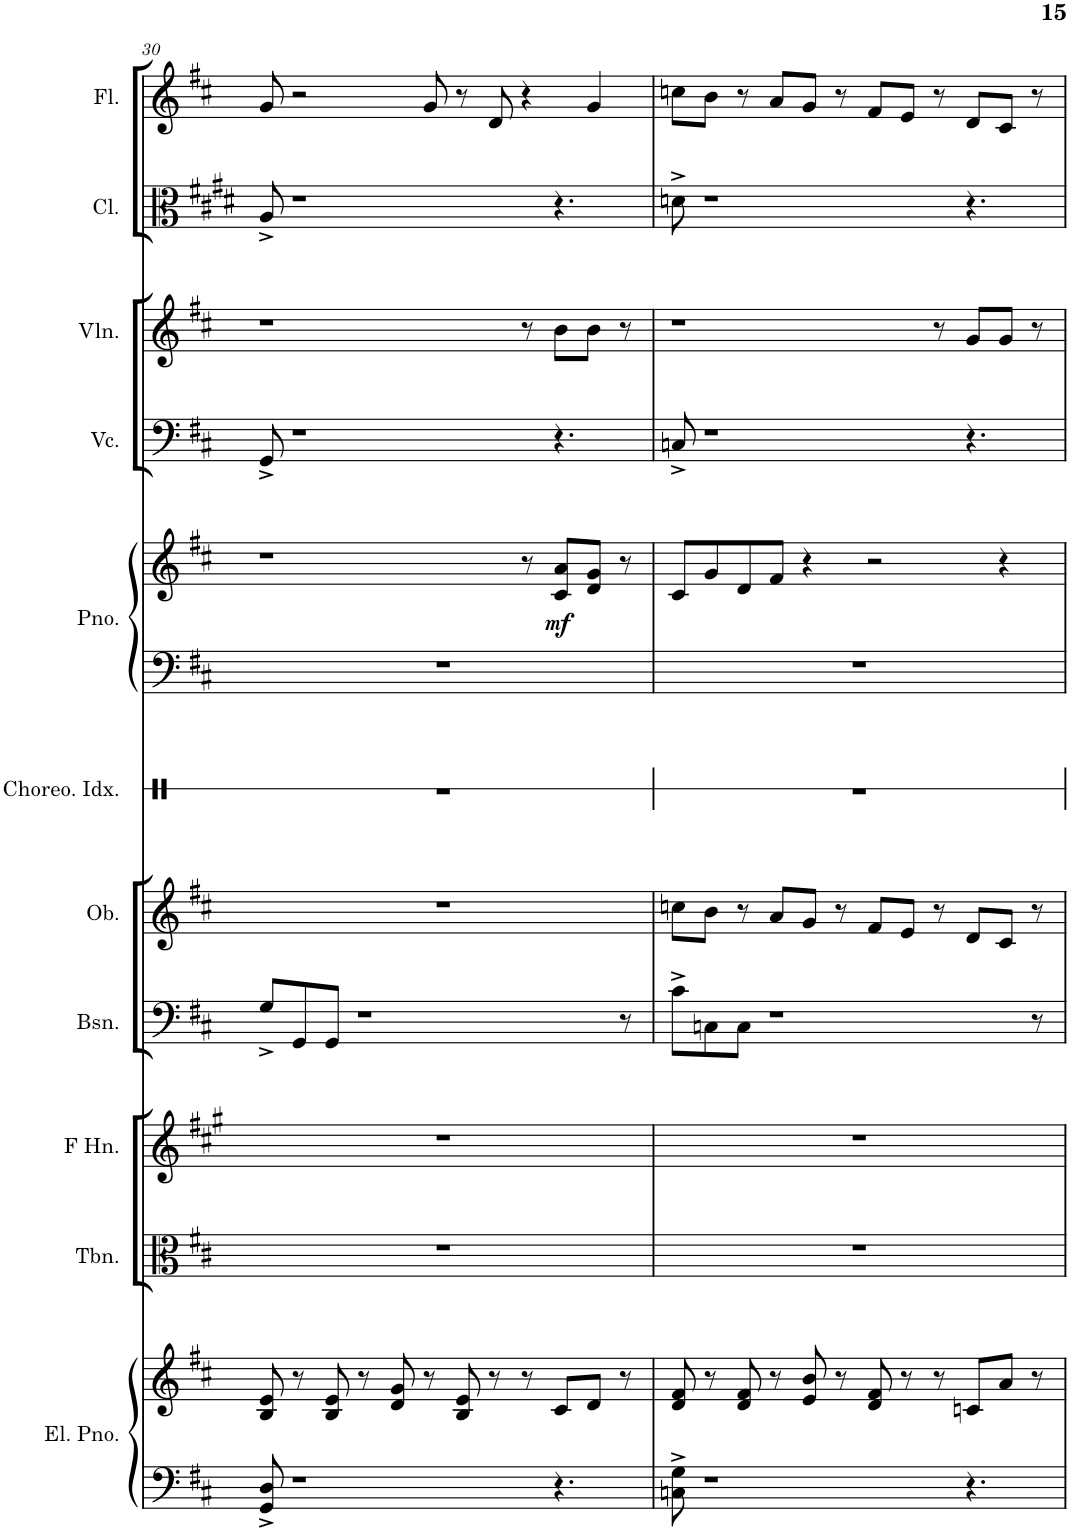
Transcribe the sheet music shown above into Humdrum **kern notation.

**kern	**kern	**kern	**kern	**kern	**kern	**kern	**kern	**kern	**dynam	**kern	**kern	**kern	**kern
*part11	*part11	*part10	*part9	*part8	*part7	*part6	*part5	*part5	*part5	*part4	*part3	*part2	*part1
*staff13	*staff12	*staff11	*staff10	*staff9	*staff8	*staff7	*staff6	*staff5	*staff5/6	*staff4	*staff3	*staff2	*staff1
*I"Electric Piano	*	*I"Trombone	*I"Horn in F	*I"Bassoon	*I"Oboe	*I"Choreographic Index	*I"Piano	*	*	*I"Violoncello	*I"Violin	*I"Clarinet	*I"Flute
*I'El. Pno.	*	*I'Tbn.	*	*I'Bsn.	*I'Ob.	*I'Choreo. Idx.	*I'Pno.	*	*	*I'Vc.	*I'Vln.	*I'Cl.	*I'Fl.
!!LO:PB:g=z
*clefF4	*clefG2	*clefC3	*clefG2	*clefF4	*clefG2	*clefX	*clefF4	*clefG2	*	*clefF4	*clefG2	*clefC3	*clefG2
*	*	*	*Trd4c7	*	*	*	*	*	*	*	*	*Trd1c2	*
*k[f#c#]	*k[f#c#]	*k[f#c#]	*k[f#c#g#]	*k[f#c#]	*k[f#c#]	*k[b-]	*k[f#c#]	*k[f#c#]	*	*k[f#c#]	*k[f#c#]	*k[f#c#g#d#]	*k[f#c#]
*M6/4	*M6/4	*M6/4	*M6/4	*M6/4	*M6/4	*M6/4	*M6/4	*M6/4	*	*M6/4	*M6/4	*M6/4	*M6/4
=30	=30	=30	=30	=30	=30	=30	=30	=30	=30	=30	=30	=30	=30
*	*	*	*	*	*	*	*	*^	*	*	*	*	*
8GG/^ 8D/^	8B/ 8e/	1.r	1.r	8G^/L	1.r	1.r	1.r	1.r	1ryy	.	8GG^/	1r	8A^/	8g/
1r	8r	.	.	8GG/	.	.	.	.	.	.	1r	.	1r	2r
.	8B/ 8e/	.	.	8GG/J	.	.	.	.	.	.	.	.	.	.
.	8r	.	.	1r	.	.	.	.	.	.	.	.	.	.
.	8d/ 8g/	.	.	.	.	.	.	.	.	.	.	.	.	.
.	8r	.	.	.	.	.	.	.	.	.	.	.	.	8g/
.	8B/ 8e/	.	.	.	.	.	.	.	.	.	.	.	.	8r
.	8r	.	.	.	.	.	.	.	.	.	.	.	.	8d/
.	8r	.	.	.	.	.	.	.	8ryy	.	.	8r	.	4r
!	!	!	!	!	!	!	!	!	!	!LO:DY:b	!	!	!	!
4.r	8c#/L	.	.	.	.	.	.	.	2..ryy	mf	4.r	8b\L	4.r	.
.	8d/J	.	.	.	.	.	.	.	.	.	.	8b\J	.	4g/
.	8r	.	.	8r	.	.	.	.	.	.	.	8r	.	.
2ryy	2ryy	2ryy	2ryy	2ryy	2ryy	2ryy	2ryy	8r	.	.	2ryy	2ryy	2ryy	2ryy
.	.	.	.	.	.	.	.	8c#/ 8a/L	.	.	.	.	.	.
.	.	.	.	.	.	.	.	8d/ 8g/J	.	.	.	.	.	.
.	.	.	.	.	.	.	.	8r	.	.	.	.	.	.
*	*	*	*	*	*	*	*	*v	*v	*	*	*	*	*
=31	=31	=31	=31	=31	=31	=31	=31	=31	=31	=31	=31	=31	=31
8Cn\^ 8G\^	8d/ 8f#/	1.r	1.r	8c#^\L	8ccn\L	1.r	1.r	8c#/L	.	8Cn^/	1r	8dn^\	8ccn\L
1r	8r	.	.	8Cn\	8b\J	.	.	8g/	.	1r	.	1r	8b\J
.	8d/ 8f#/	.	.	8C\J	8r	.	.	8d/	.	.	.	.	8r
.	8r	.	.	1r	8a/L	.	.	8f#/J	.	.	.	.	8a/L
.	8e/ 8b/	.	.	.	8g/J	.	.	4r	.	.	.	.	8g/J
.	8r	.	.	.	8r	.	.	.	.	.	.	.	8r
.	8d/ 8f#/	.	.	.	8f#/L	.	.	2r	.	.	.	.	8f#/L
.	8r	.	.	.	8e/J	.	.	.	.	.	.	.	8e/J
.	8r	.	.	.	8r	.	.	.	.	.	8r	.	8r
4.r	8cn/L	.	.	.	8d/L	.	.	.	.	4.r	8g/L	4.r	8d/L
.	8a/J	.	.	.	8c#/J	.	.	4r	.	.	8g/J	.	8c#/J
.	8r	.	.	8r	8r	.	.	.	.	.	8r	.	8r
=	=	=	=	=	=	=	=	=	=	=	=	=	=
*-	*-	*-	*-	*-	*-	*-	*-	*-	*-	*-	*-	*-	*-
